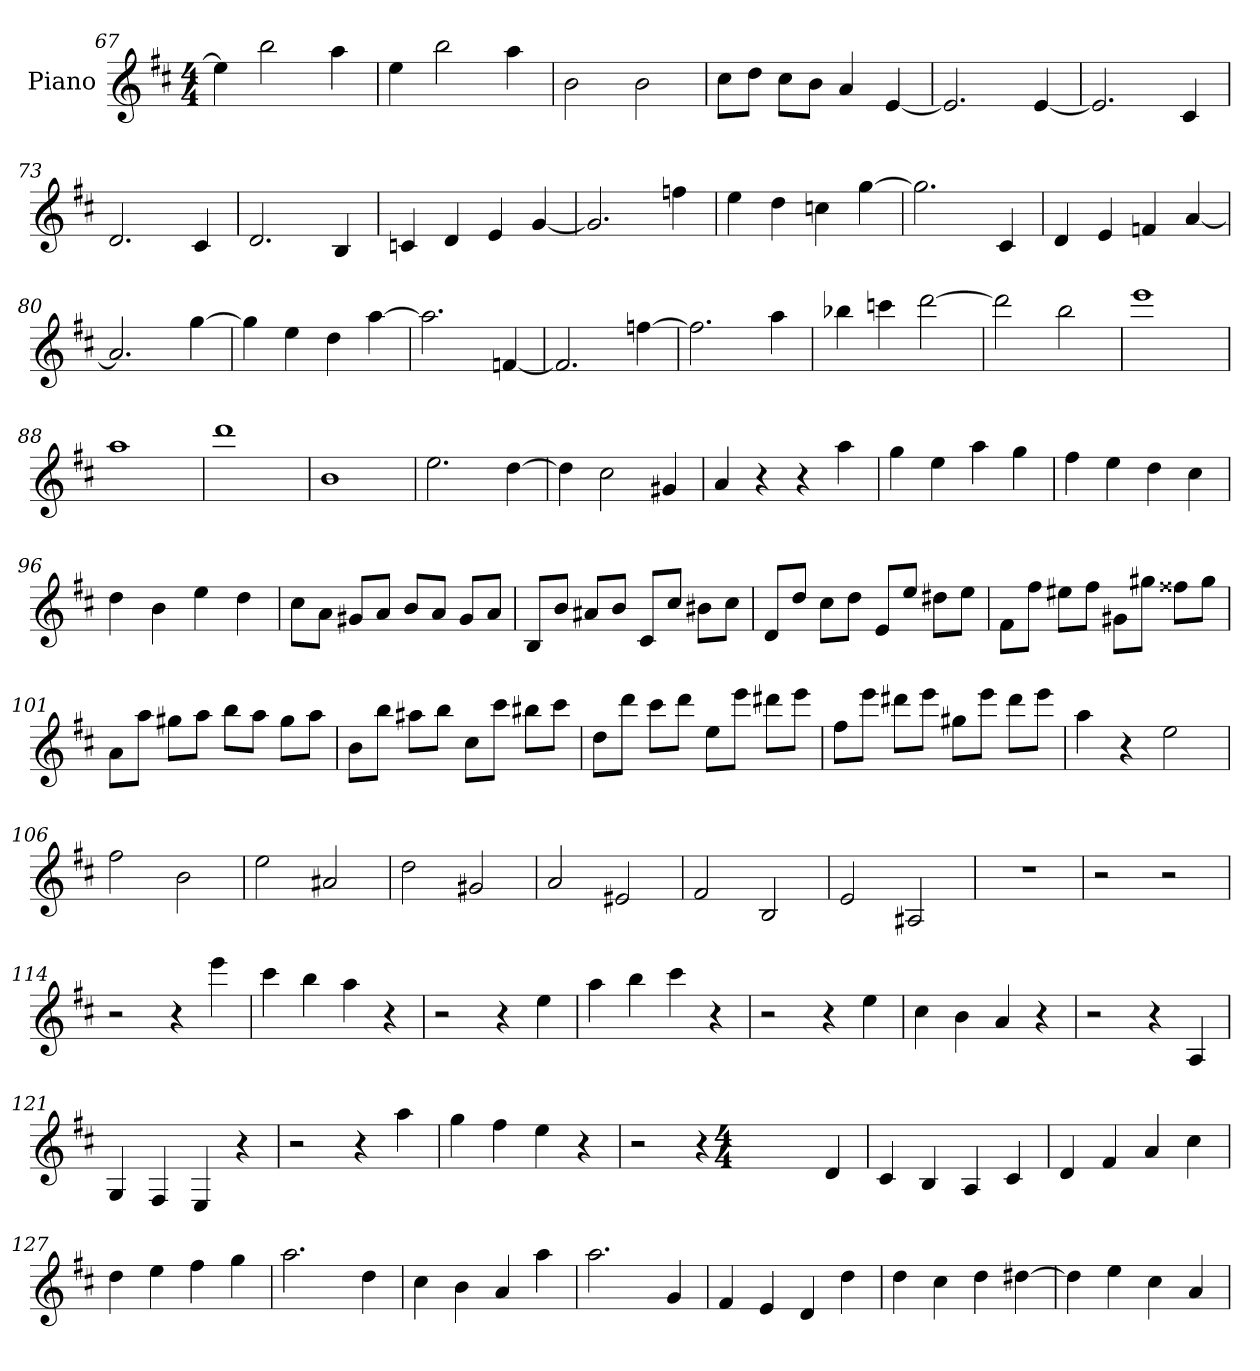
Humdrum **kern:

**kern
*part1
*staff1
*I"Piano
*I'Pno
*clefG2
*k[f#c#]
*D:
*M4/4
=67
4ee]
2bb
4aa
=68
4ee
2bb
4aa
=69
2b
2b
=70
8cc#\L
8dd\J
8cc#\L
8b\J
4a
[4e
=71
2.e]
[4e
=72
2.e]
4c#
=73
2.d
4c#
=74
2.d
4B
=75
4cn
4d
4e
[4g
=76
2.g]
4ffn
=77
4ee
4dd
4ccn
[4gg
=78
2.gg]
4c#
=79
4d
4e
4fn
[4a
=80
2.a]
[4gg
=81
4gg]
4ee
4dd
[4aa
=82
2.aa]
[4fn
=83
2.f]
[4ffn
=84
2.ff]
4aa
=85
4bb-X
4cccn
[2ddd
=86
2ddd]
2bb
=87
1eee
=88
1aa
=89
1ddd
=90
1b
=91
2.ee
[4dd
=92
4dd]
2cc#
4g#X
=93
4a
4r
4r
4aa
=94
4gg
4ee
4aa
4gg
=95
4ff#
4ee
4dd
4cc#
=96
4dd
4b
4ee
4dd
=97
8cc#\L
8a\J
8g#X/L
8a/J
8b/L
8a/J
8g#/L
8a/J
=98
8B/L
8b/J
8a#X/L
8b/J
8c#/L
8cc#/J
8b#X\L
8cc#\J
=99
8d/L
8dd/J
8cc#\L
8dd\J
8e/L
8ee/J
8dd#X\L
8ee\J
=100
8f#\L
8ff#\J
8ee#X\L
8ff#\J
8g#X\L
8gg#X\J
8ff##X\L
8gg#\J
=101
8a\L
8aa\J
8gg#X\L
8aa\J
8bb\L
8aa\J
8gg#\L
8aa\J
=102
8b\L
8bb\J
8aa#X\L
8bb\J
8cc#\L
8ccc#\J
8bb#X\L
8ccc#\J
=103
8dd\L
8ddd\J
8ccc#\L
8ddd\J
8ee\L
8eee\J
8ddd#X\L
8eee\J
=104
8ff#\L
8eee\J
8ddd#X\L
8eee\J
8gg#X\L
8eee\J
8ddd#\L
8eee\J
=105
4aa
4r
2ee
=106
2ff#
2b
=107
2ee
2a#X
=108
2dd
2g#X
=109
2a
2e#X
=110
2f#
2B
=111
2e
2A#X
=112
1r
=113
2r
2r
=114
2r
4r
4eee
=115
4ccc#
4bb
4aa
4r
=116
2r
4r
4ee
=117
4aa
4bb
4ccc#
4r
=118
2r
4r
4ee
=119
4cc#
4b
4a
4r
=120
2r
4r
4A
=121
4G
4F#
4E
4r
=122
2r
4r
4aa
=123
4gg
4ff#
4ee
4r
=124
2r
4r
*M4/4
4d
=125
4c#
4B
4A
4c#
=126
4d
4f#
4a
4cc#
=127
4dd
4ee
4ff#
4gg
=128
2.aa
4dd
=129
4cc#
4b
4a
4aa
=130
2.aa
4g
=131
4f#
4e
4d
4dd
=132
4dd
4cc#
4dd
[4dd#X
=133
4dd#]
4ee
4cc#
4a
=
*-
